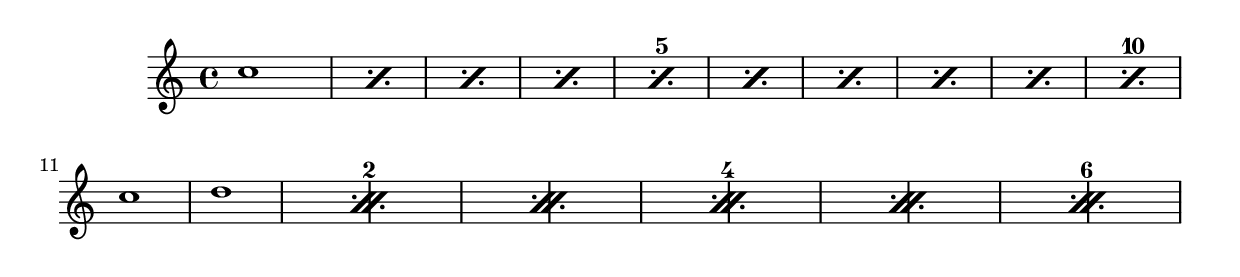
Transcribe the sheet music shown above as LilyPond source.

%% Do not edit this file; it is auto-generated from input/new
%% This file is in the public domain.
\version "2.12.0"
\header {
  texidoces = "
Se pueden mostrar los contadores de las repeticiones del tipo
porcentaje a intervalos regulares mediante el establecimiento de
la propiedad de contexto @code{repeatCountVisibility}.

"
  doctitlees = "Visibilidad del contador de repeticiones de tipo porcentaje"

%% Translation of GIT committish :<0364058d18eb91836302a567c18289209d6e9706>
  texidocde = "
Prozentwiederholungszähler können in regelmäßigen Intervallen angezeigt
werden, indem man die Eigenschaft @code{repeatCountVisibility} beeinflusst.
"
  doctitlede = "Sichtbarkeit von Prozent-Wiederholungen"

  lsrtags = "repeats, tweaks-and-overrides"
  texidoc = "
Percent repeat counters can be shown at regular intervals by setting
the context property @code{repeatCountVisibility}.
"
  doctitle = "Percent repeat count visibility"
} % begin verbatim


\relative c'' {
  \set countPercentRepeats = ##t
  \set repeatCountVisibility = #(every-nth-repeat-count-visible 5)
  \repeat percent 10 { c1 } \break
  \set repeatCountVisibility = #(every-nth-repeat-count-visible 2)
  \repeat percent 6 { c1 d1 }
}
